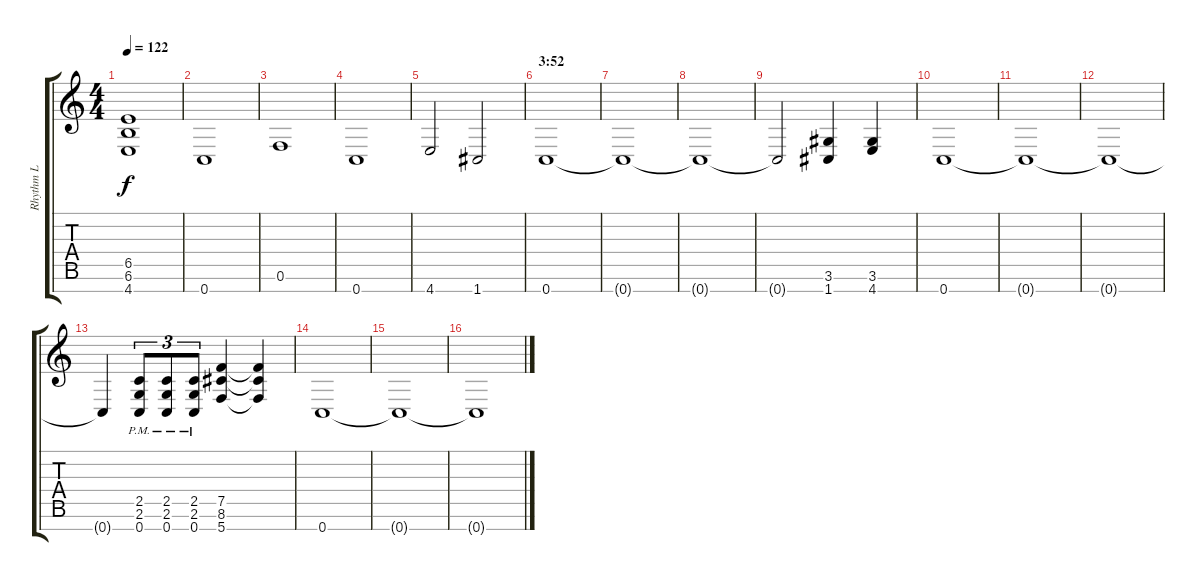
\track ("Rhythm L" "Rhythm L") {instrument overdrivenguitar}
\staff {score tabs}
\tuning (F4 C4 Ab3 Eb3 Bb2 F2 C2) {hide}
\ts (4 4)
\tempo 122
\clef g2
\ks c
(6.5 6.6 4.7).1{dy f} |
0.7.1 |
0.6.1 |
0.7.1 |
4.7.2 1.7.2 |
\section ("" "3:52")
0.7.1 |
0.7{t}.1 |
0.7{t}.1 |
0.7{t}.2 (3.6 1.7).4 (3.6 4.7).4 |
0.7.1 |
0.7{t}.1 |
0.7{t}.1 |
0.7{t}.4 (2.5{pm} 2.6{pm} 0.7{pm}).8{tu (3 2)} (2.5{pm} 2.6{pm} 0.7{pm}).8{tu (3 2)} (2.5{pm} 2.6{pm} 0.7{pm}).8{tu (3 2)} (7.5 8.6 5.7).4 (7.5{t} 8.6{t} 5.7{t}).4 |
0.7.1 |
0.7{t}.1 |
0.7{t}.1
